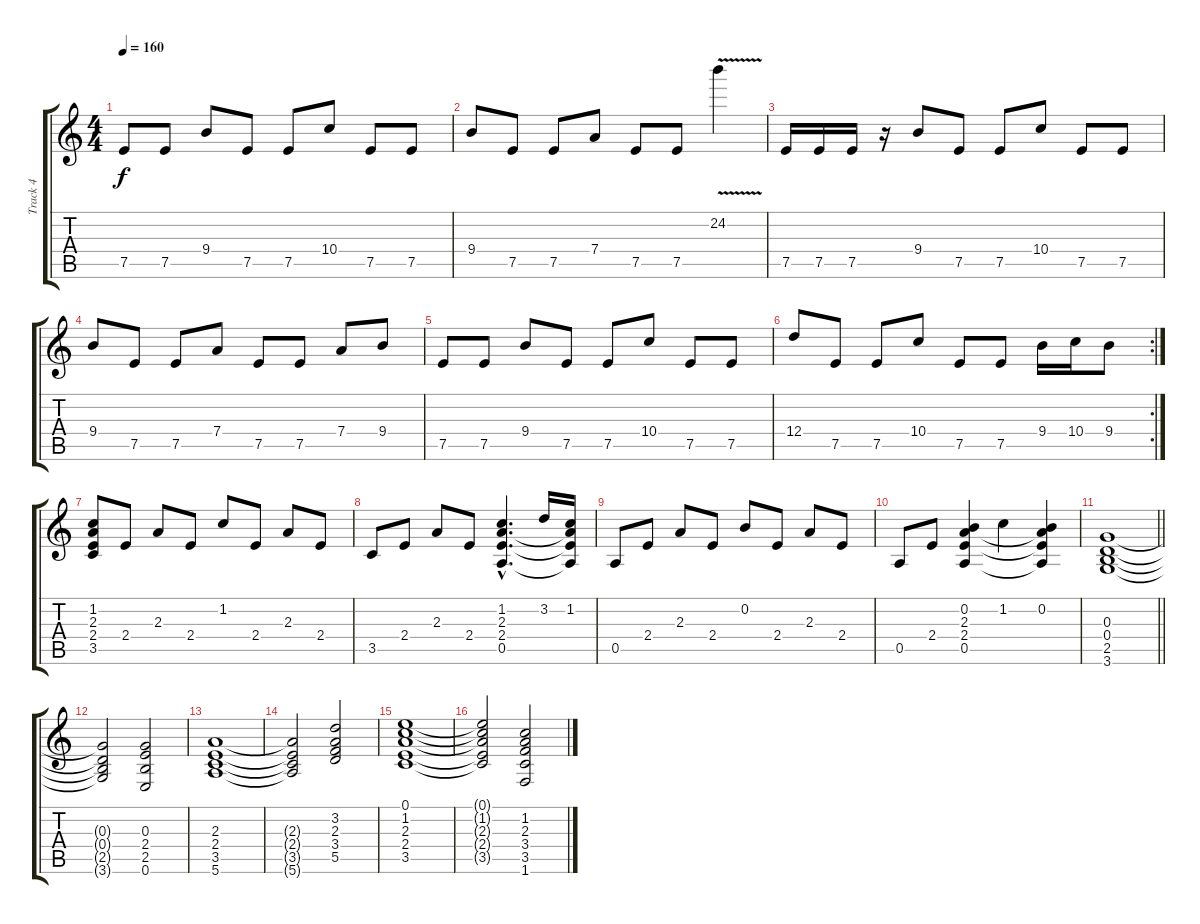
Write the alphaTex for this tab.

\track ("Track 4" "Track 4") {instrument overdrivenguitar}
\staff {score tabs}
\tuning (E4 B3 G3 D3 A2 E2) {hide}
\ts (4 4)
\tempo 160
\clef g2
\ks c
7.5.8{dy f} 7.5.8 9.4.8 7.5.8 7.5.8 10.4.8 7.5.8 7.5.8 |
9.4.8 7.5.8 7.5.8 7.4.8 7.5.8 7.5.8 24.2{v}.4 |
7.5.16 7.5.16 7.5.16 r.16 9.4.8 7.5.8 7.5.8 10.4.8 7.5.8 7.5.8 |
9.4.8 7.5.8 7.5.8 7.4.8 7.5.8 7.5.8 7.4.8 9.4.8 |
7.5.8 7.5.8 9.4.8 7.5.8 7.5.8 10.4.8 7.5.8 7.5.8 |
\rc 2
12.4.8 7.5.8 7.5.8 10.4.8 7.5.8 7.5.8 9.4.16 10.4.16 9.4.8 |
(1.2 2.3 2.4 3.5).8{instrument acousticguitarnylon} 2.4.8 2.3.8 2.4.8 1.2.8 2.4.8 2.3.8 2.4.8 |
3.5.8 2.4.8 2.3.8 2.4.8 (1.2{hac} 2.3{hac} 2.4{hac} 0.5{hac}).4{d} 3.2.16 (1.2 2.3{t} 2.4{t} 0.5{t}).16 |
0.5.8 2.4.8 2.3.8 2.4.8 0.2.8 2.4.8 2.3.8 2.4.8 |
0.5.8 2.4.8 (0.2 2.3 2.4 0.5).4 1.2.4 (0.2 2.3{t} 2.4{t} 0.5{t}).4 |
\barLineRight lightlight
(0.3 0.4 2.5 3.6).1 |
(0.3{t} 0.4{t} 2.5{t} 3.6{t}).2 (0.3 2.4 2.5 0.6).2 |
(2.3 2.4 3.5 5.6).1 |
(2.3{t} 2.4{t} 3.5{t} 5.6{t}).2 (3.2 2.3 3.4 5.5).2 |
(0.1 1.2 2.3 2.4 3.5).1{instrument acousticguitarnylon} |
(0.1{t} 1.2{t} 2.3{t} 2.4{t} 3.5{t}).2 (1.2 2.3 3.4 3.5 1.6).2
